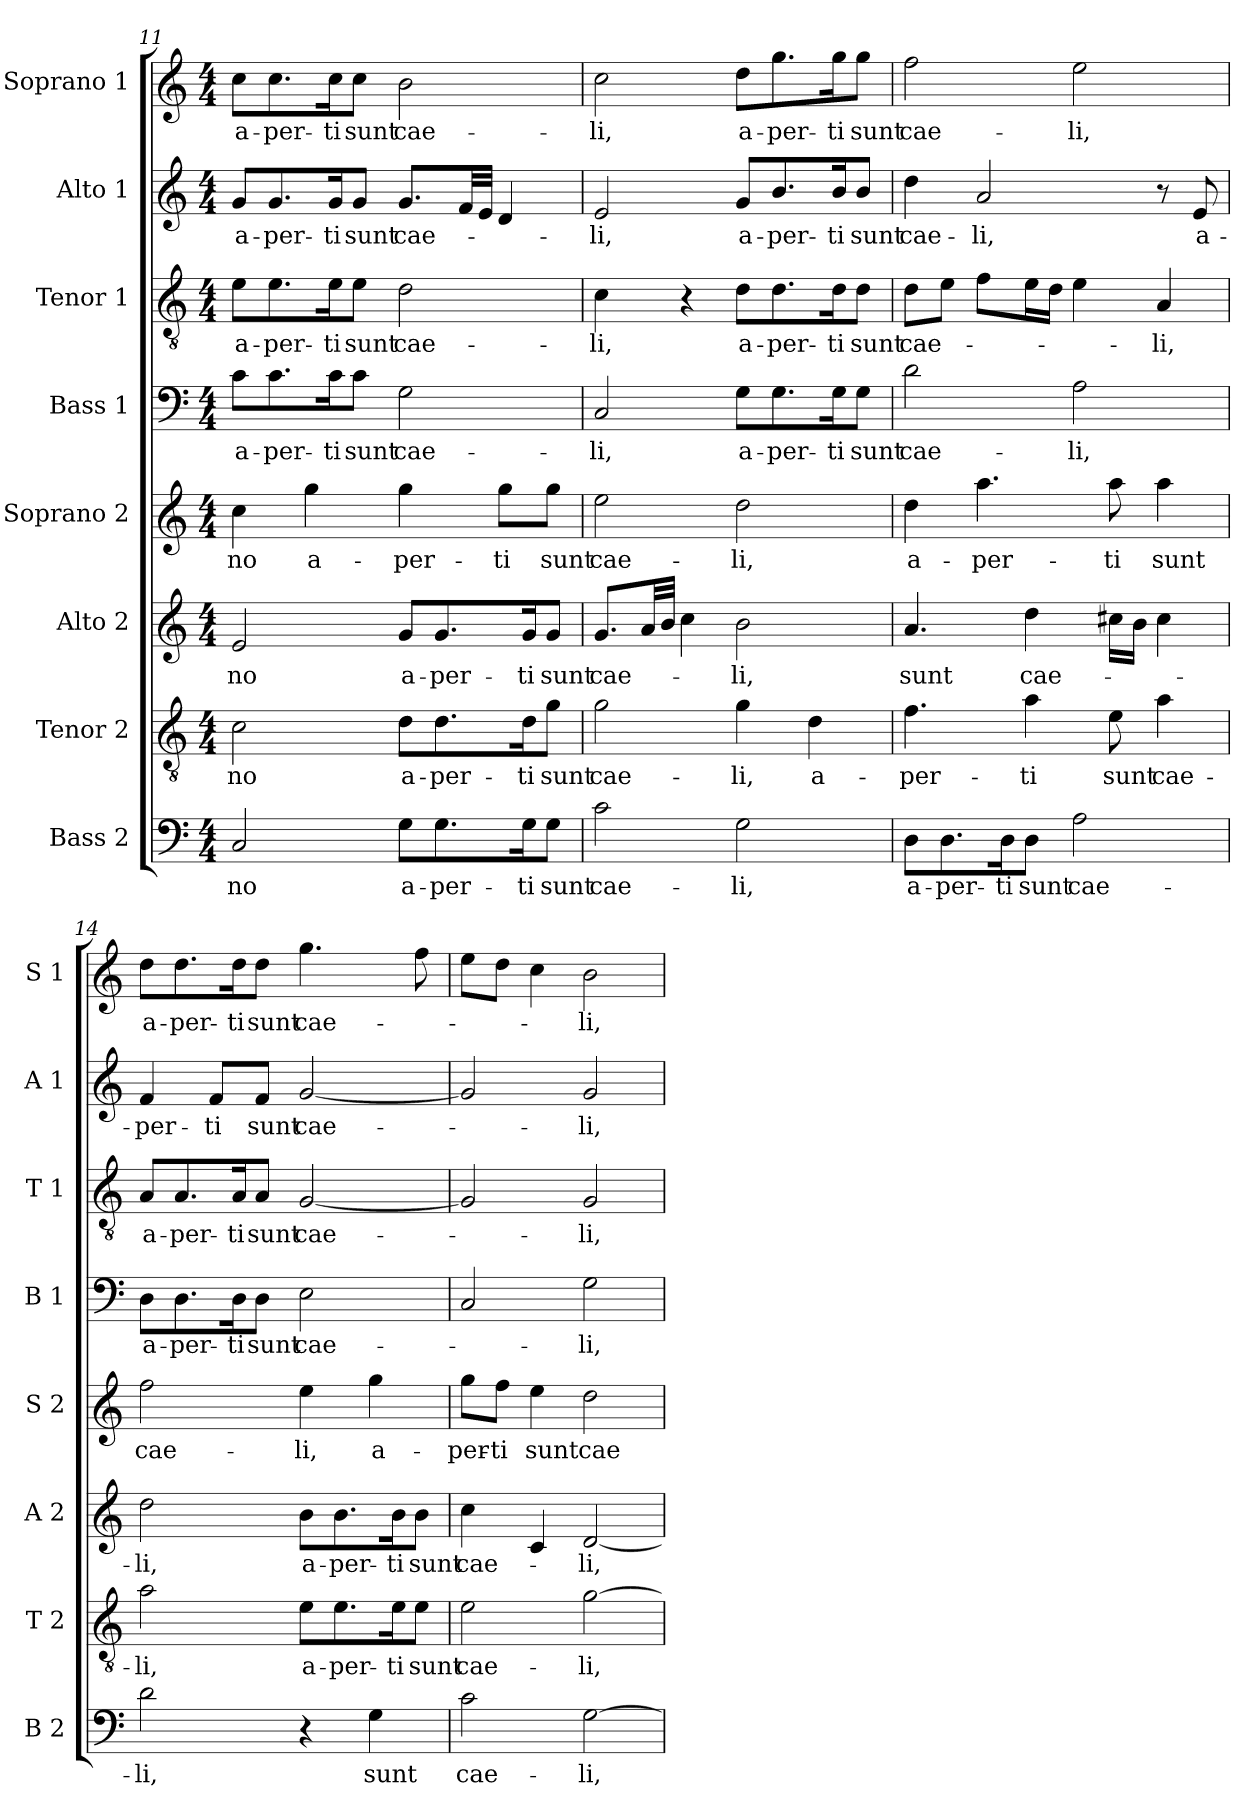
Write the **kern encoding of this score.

**kern	**text	**kern	**text	**kern	**text	**kern	**text	**kern	**text	**kern	**text	**kern	**text	**kern	**text
*part8	*part8	*part7	*part7	*part6	*part6	*part5	*part5	*part4	*part4	*part3	*part3	*part2	*part2	*part1	*part1
*staff8	*staff8	*staff7	*staff7	*staff6	*staff6	*staff5	*staff5	*staff4	*staff4	*staff3	*staff3	*staff2	*staff2	*staff1	*staff1
*I"Bass 2	*	*I"Tenor 2	*	*I"Alto 2	*	*I"Soprano 2	*	*I"Bass 1	*	*I"Tenor 1	*	*I"Alto 1	*	*I"Soprano 1	*
*I'B 2	*	*I'T 2	*	*I'A 2	*	*I'S 2	*	*I'B 1	*	*I'T 1	*	*I'A 1	*	*I'S 1	*
*clefF4	*	*clefGv2	*	*clefG2	*	*clefG2	*	*clefF4	*	*clefGv2	*	*clefG2	*	*clefG2	*
*k[]	*	*k[]	*	*k[]	*	*k[]	*	*k[]	*	*k[]	*	*k[]	*	*k[]	*
*C:	*	*C:	*	*C:	*	*C:	*	*C:	*	*C:	*	*C:	*	*C:	*
*M4/4	*	*M4/4	*	*M4/4	*	*M4/4	*	*M4/4	*	*M4/4	*	*M4/4	*	*M4/4	*
=11	=11	=11	=11	=11	=11	=11	=11	=11	=11	=11	=11	=11	=11	=11	=11
!	!LO:LY:b	!	!LO:LY:b	!	!LO:LY:b	!	!LO:LY:b	!	!LO:LY:b	!	!LO:LY:b	!	!LO:LY:b	!	!LO:LY:b
2C/	-no	2c\	-no	2e/	-no	4cc\	-no	8c\L	a-	8e\L	a-	8g/L	a-	8cc\L	a-
!	!	!	!	!	!	!	!	!	!LO:LY:b	!	!LO:LY:b	!	!LO:LY:b	!	!LO:LY:b
.	.	.	.	.	.	.	.	8.c\	-per-	8.e\	-per-	8.g/	-per-	8.cc\	-per-
!	!	!	!	!	!	!	!LO:LY:b	!	!	!	!	!	!	!	!
.	.	.	.	.	.	4gg\	a-	.	.	.	.	.	.	.	.
!	!	!	!	!	!	!	!	!	!LO:LY:b	!	!LO:LY:b	!	!LO:LY:b	!	!LO:LY:b
.	.	.	.	.	.	.	.	16c\k	-ti	16e\k	-ti	16g/k	-ti	16cc\k	-ti
!	!	!	!	!	!	!	!	!	!LO:LY:b	!	!LO:LY:b	!	!LO:LY:b	!	!LO:LY:b
.	.	.	.	.	.	.	.	8c\J	sunt	8e\J	sunt	8g/J	sunt	8cc\J	sunt
!	!LO:LY:b	!	!LO:LY:b	!	!LO:LY:b	!	!LO:LY:b	!	!LO:LY:b	!	!LO:LY:b	!	!LO:LY:b	!	!LO:LY:b
8G\L	a-	8d\L	a-	8g/L	a-	4gg\	-per-	2G\	cae-	2d\	cae-	8.g/L	cae-	2b\	cae-
!	!LO:LY:b	!	!LO:LY:b	!	!LO:LY:b	!	!	!	!	!	!	!	!	!	!
8.G\	-per-	8.d\	-per-	8.g/	-per-	.	.	.	.	.	.	.	.	.	.
.	.	.	.	.	.	.	.	.	.	.	.	32f/LL	.	.	.
.	.	.	.	.	.	.	.	.	.	.	.	32e/JJJ	.	.	.
!	!	!	!	!	!	!	!LO:LY:b	!	!	!	!	!	!	!	!
.	.	.	.	.	.	8gg\L	-ti	.	.	.	.	4d/	.	.	.
!	!LO:LY:b	!	!LO:LY:b	!	!LO:LY:b	!	!	!	!	!	!	!	!	!	!
16G\k	-ti	16d\k	-ti	16g/k	-ti	.	.	.	.	.	.	.	.	.	.
!	!LO:LY:b	!	!LO:LY:b	!	!LO:LY:b	!	!LO:LY:b	!	!	!	!	!	!	!	!
8G\J	sunt	8g\J	sunt	8g/J	sunt	8gg\J	sunt	.	.	.	.	.	.	.	.
=12	=12	=12	=12	=12	=12	=12	=12	=12	=12	=12	=12	=12	=12	=12	=12
!	!LO:LY:b	!	!LO:LY:b	!	!LO:LY:b	!	!LO:LY:b	!	!LO:LY:b	!	!LO:LY:b	!	!LO:LY:b	!	!LO:LY:b
2c\	cae-	2g\	cae-	8.g/L	cae-	2ee\	cae-	2C/	-li,	4c\	-li,	2e/	-li,	2cc\	-li,
.	.	.	.	32a/LL	.	.	.	.	.	.	.	.	.	.	.
.	.	.	.	32b/JJJ	.	.	.	.	.	.	.	.	.	.	.
.	.	.	.	4cc\	.	.	.	.	.	4r	.	.	.	.	.
!	!LO:LY:b	!	!LO:LY:b	!	!LO:LY:b	!	!LO:LY:b	!	!LO:LY:b	!	!LO:LY:b	!	!LO:LY:b	!	!LO:LY:b
2G\	-li,	4g\	-li,	2b\	-li,	2dd\	-li,	8G\L	a-	8d\L	a-	8g/L	a-	8dd\L	a-
!	!	!	!	!	!	!	!	!	!LO:LY:b	!	!LO:LY:b	!	!LO:LY:b	!	!LO:LY:b
.	.	.	.	.	.	.	.	8.G\	-per-	8.d\	-per-	8.b/	-per-	8.gg\	-per-
!	!	!	!LO:LY:b	!	!	!	!	!	!	!	!	!	!	!	!
.	.	4d\	a-	.	.	.	.	.	.	.	.	.	.	.	.
!	!	!	!	!	!	!	!	!	!LO:LY:b	!	!LO:LY:b	!	!LO:LY:b	!	!LO:LY:b
.	.	.	.	.	.	.	.	16G\k	-ti	16d\k	-ti	16b/k	-ti	16gg\k	-ti
!	!	!	!	!	!	!	!	!	!LO:LY:b	!	!LO:LY:b	!	!LO:LY:b	!	!LO:LY:b
.	.	.	.	.	.	.	.	8G\J	sunt	8d\J	sunt	8b/J	sunt	8gg\J	sunt
!!LO:LB:g=z
=13	=13	=13	=13	=13	=13	=13	=13	=13	=13	=13	=13	=13	=13	=13	=13
!	!LO:LY:b	!	!LO:LY:b	!	!LO:LY:b	!	!LO:LY:b	!	!LO:LY:b	!	!LO:LY:b	!	!LO:LY:b	!	!LO:LY:b
8D\L	a-	4.f\	-per-	4.a/	sunt	4dd\	a-	2d\	cae-	8d\L	cae-	4dd\	cae-	2ff\	cae-
!	!LO:LY:b	!	!	!	!	!	!	!	!	!	!	!	!	!	!
8.D\	-per-	.	.	.	.	.	.	.	.	8e\J	.	.	.	.	.
!	!	!	!	!	!	!	!LO:LY:b	!	!	!	!	!	!LO:LY:b	!	!
.	.	.	.	.	.	4.aa\	-per-	.	.	8f\L	.	2a/	-li,	.	.
!	!LO:LY:b	!	!	!	!	!	!	!	!	!	!	!	!	!	!
16D\k	-ti	.	.	.	.	.	.	.	.	.	.	.	.	.	.
!	!LO:LY:b	!	!LO:LY:b	!	!LO:LY:b	!	!	!	!	!	!	!	!	!	!
8D\J	sunt	4a\	-ti	4dd\	cae-	.	.	.	.	16e\L	.	.	.	.	.
.	.	.	.	.	.	.	.	.	.	16d\JJ	.	.	.	.	.
!	!LO:LY:b	!	!	!	!	!	!	!	!LO:LY:b	!	!	!	!	!	!LO:LY:b
2A\	cae-	.	.	.	.	.	.	2A\	-li,	4e\	.	.	.	2ee\	-li,
!	!	!	!LO:LY:b	!	!	!	!LO:LY:b	!	!	!	!	!	!	!	!
.	.	8e\	sunt	16cc#X\LL	.	8aa\	-ti	.	.	.	.	.	.	.	.
.	.	.	.	16b\JJ	.	.	.	.	.	.	.	.	.	.	.
!	!	!	!LO:LY:b	!	!	!	!LO:LY:b	!	!	!	!LO:LY:b	!	!	!	!
.	.	4a\	cae-	4cc#\	.	4aa\	sunt	.	.	4A/	-li,	8r	.	.	.
!	!	!	!	!	!	!	!	!	!	!	!	!	!LO:LY:b	!	!
.	.	.	.	.	.	.	.	.	.	.	.	8e/	a-	.	.
=14	=14	=14	=14	=14	=14	=14	=14	=14	=14	=14	=14	=14	=14	=14	=14
!	!LO:LY:b	!	!LO:LY:b	!	!LO:LY:b	!	!LO:LY:b	!	!LO:LY:b	!	!LO:LY:b	!	!LO:LY:b	!	!LO:LY:b
2d\	-li,	2a\	-li,	2dd\	-li,	2ff\	cae-	8D\L	a-	8A/L	a-	4f/	-per-	8dd\L	a-
!	!	!	!	!	!	!	!	!	!LO:LY:b	!	!LO:LY:b	!	!	!	!LO:LY:b
.	.	.	.	.	.	.	.	8.D\	-per-	8.A/	-per-	.	.	8.dd\	-per-
!	!	!	!	!	!	!	!	!	!	!	!	!	!LO:LY:b	!	!
.	.	.	.	.	.	.	.	.	.	.	.	8f/L	-ti	.	.
!	!	!	!	!	!	!	!	!	!LO:LY:b	!	!LO:LY:b	!	!	!	!LO:LY:b
.	.	.	.	.	.	.	.	16D\k	-ti	16A/k	-ti	.	.	16dd\k	-ti
!	!	!	!	!	!	!	!	!	!LO:LY:b	!	!LO:LY:b	!	!LO:LY:b	!	!LO:LY:b
.	.	.	.	.	.	.	.	8D\J	sunt	8A/J	sunt	8f/J	sunt	8dd\J	sunt
!	!	!	!LO:LY:b	!	!LO:LY:b	!	!LO:LY:b	!	!LO:LY:b	!	!LO:LY:b	!	!LO:LY:b	!	!LO:LY:b
4r	.	8e\L	a-	8b\L	a-	4ee\	-li,	2E\	cae-	[2G/	cae-	[2g/	cae-	4.gg\	cae-
!	!	!	!LO:LY:b	!	!LO:LY:b	!	!	!	!	!	!	!	!	!	!
.	.	8.e\	-per-	8.b\	-per-	.	.	.	.	.	.	.	.	.	.
!	!LO:LY:b	!	!	!	!	!	!LO:LY:b	!	!	!	!	!	!	!	!
4G\	sunt	.	.	.	.	4gg\	a-	.	.	.	.	.	.	.	.
!	!	!	!LO:LY:b	!	!LO:LY:b	!	!	!	!	!	!	!	!	!	!
.	.	16e\k	-ti	16b\k	-ti	.	.	.	.	.	.	.	.	.	.
!	!	!	!LO:LY:b	!	!LO:LY:b	!	!	!	!	!	!	!	!	!	!
.	.	8e\J	sunt	8b\J	sunt	.	.	.	.	.	.	.	.	8ff\	.
=15	=15	=15	=15	=15	=15	=15	=15	=15	=15	=15	=15	=15	=15	=15	=15
!	!LO:LY:b	!	!LO:LY:b	!	!LO:LY:b	!	!LO:LY:b	!	!	!	!	!	!	!	!
2c\	cae-	2e\	cae-	4cc\	cae-	8gg\L	-per-	2C/	.	2G/]	.	2g/]	.	8ee\L	.
!	!	!	!	!	!	!	!LO:LY:b	!	!	!	!	!	!	!	!
.	.	.	.	.	.	8ff\J	-ti	.	.	.	.	.	.	8dd\J	.
!	!	!	!	!	!	!	!LO:LY:b	!	!	!	!	!	!	!	!
.	.	.	.	4c/	.	4ee\	sunt	.	.	.	.	.	.	4cc\	.
!	!LO:LY:b	!	!LO:LY:b	!	!LO:LY:b	!	!LO:LY:b	!	!LO:LY:b	!	!LO:LY:b	!	!LO:LY:b	!	!LO:LY:b
[2G\	-li,	[2g\	-li,	[2d/	-li,	2dd\	cae-	2G\	-li,	2G/	-li,	2g/	-li,	2b\	-li,
=	=	=	=	=	=	=	=	=	=	=	=	=	=	=	=
*-	*-	*-	*-	*-	*-	*-	*-	*-	*-	*-	*-	*-	*-	*-	*-
